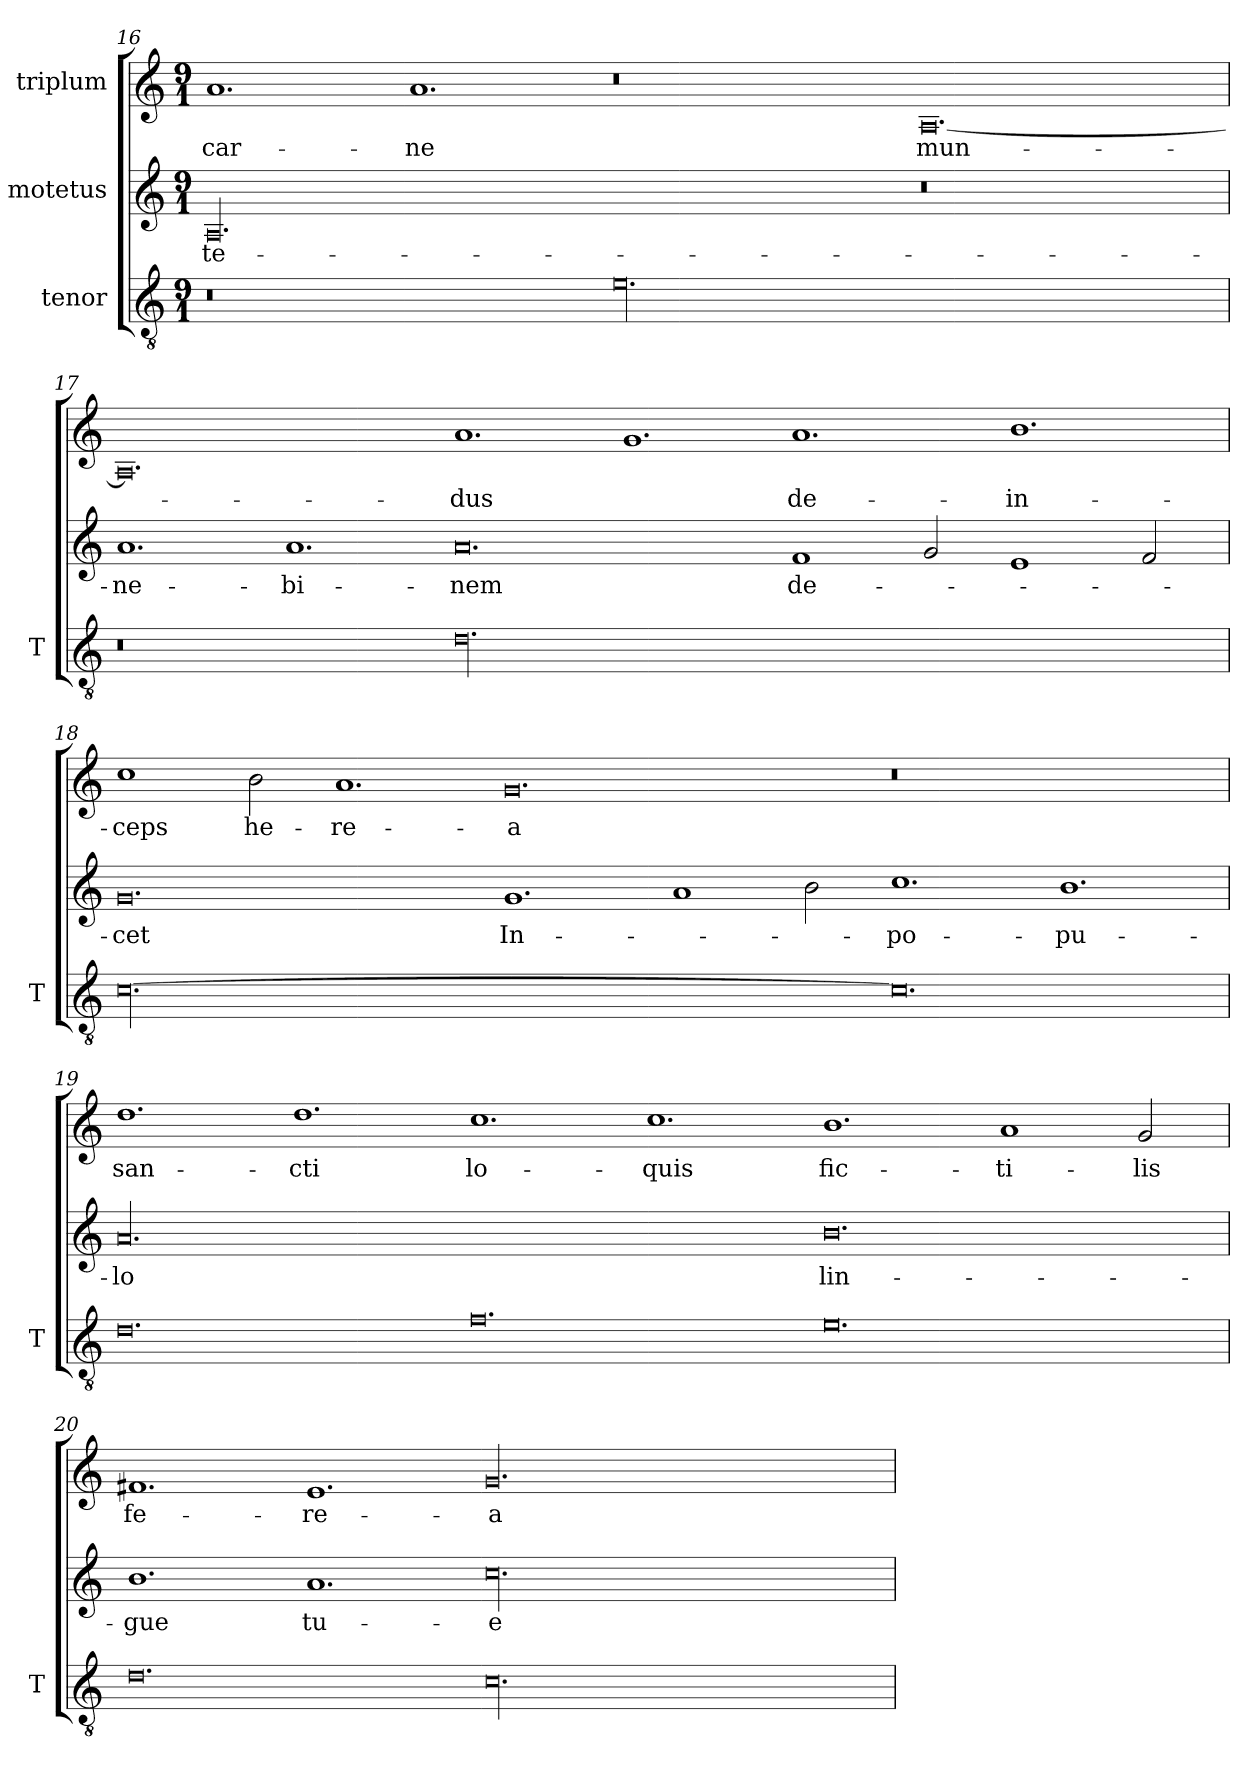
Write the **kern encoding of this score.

**kern	**kern	**text	**kern	**text
*part3	*part2	*part2	*part1	*part1
*staff3	*staff2	*staff2	*staff1	*staff1
*I"tenor	*I"motetus	*	*I"triplum	*
*I'T	*	*	*	*
*clefGv2	*clefG2	*	*clefG2	*
*k[]	*k[]	*	*k[]	*
*C:	*C:	*	*C:	*
*M9/1	*M9/1	*	*M9/1	*
=16	=16	=16	=16	=16
0.r	00.A/	te-	1.a/	car-
.	.	.	1.a/	-ne
00.e\	.	.	0.r	.
.	0.r	.	[0.A/	mun-
=17	=17	=17	=17	=17
0.r	1.a/	ne-	0.A/]	.
.	1.a/	-bi-	.	.
00.d\	0.a/	-nem	1.a/	-dus
.	.	.	1.g/	.
.	1f/	de-	1.a/	de-
.	2g/	.	.	.
.	1e/	.	1.b\	-in-
.	2f/	.	.	.
=18	=18	=18	=18	=18
[00.c\	0.g/	-cet	1cc\	-ceps
.	.	.	2b\	he-
.	.	.	1.a/	-re-
.	1.g/	In-	0.g/	-a
.	1a/	.	.	.
.	2b\	.	.	.
0.c\]	1.cc\	po-	0.r	.
.	1.b\	-pu-	.	.
!!LO:PB:g=z
=19	=19	=19	=19	=19
0.d\	00.a/	-lo	1.dd\	san-
.	.	.	1.dd\	-cti
0.f\	.	.	1.cc\	lo-
.	.	.	1.cc\	-quis
0.e\	0.b\	lin-	1.b\	fic-
.	.	.	1a/	-ti-
.	.	.	2g/	-lis
=20	=20	=20	=20	=20
0.d\	1.b\	-gue	1.f#X/	fe-
.	1.a/	tu-	1.e/	-re-
00.c\	00.cc\	-e	00.g/	-a
=	=	=	=	=
*-	*-	*-	*-	*-
